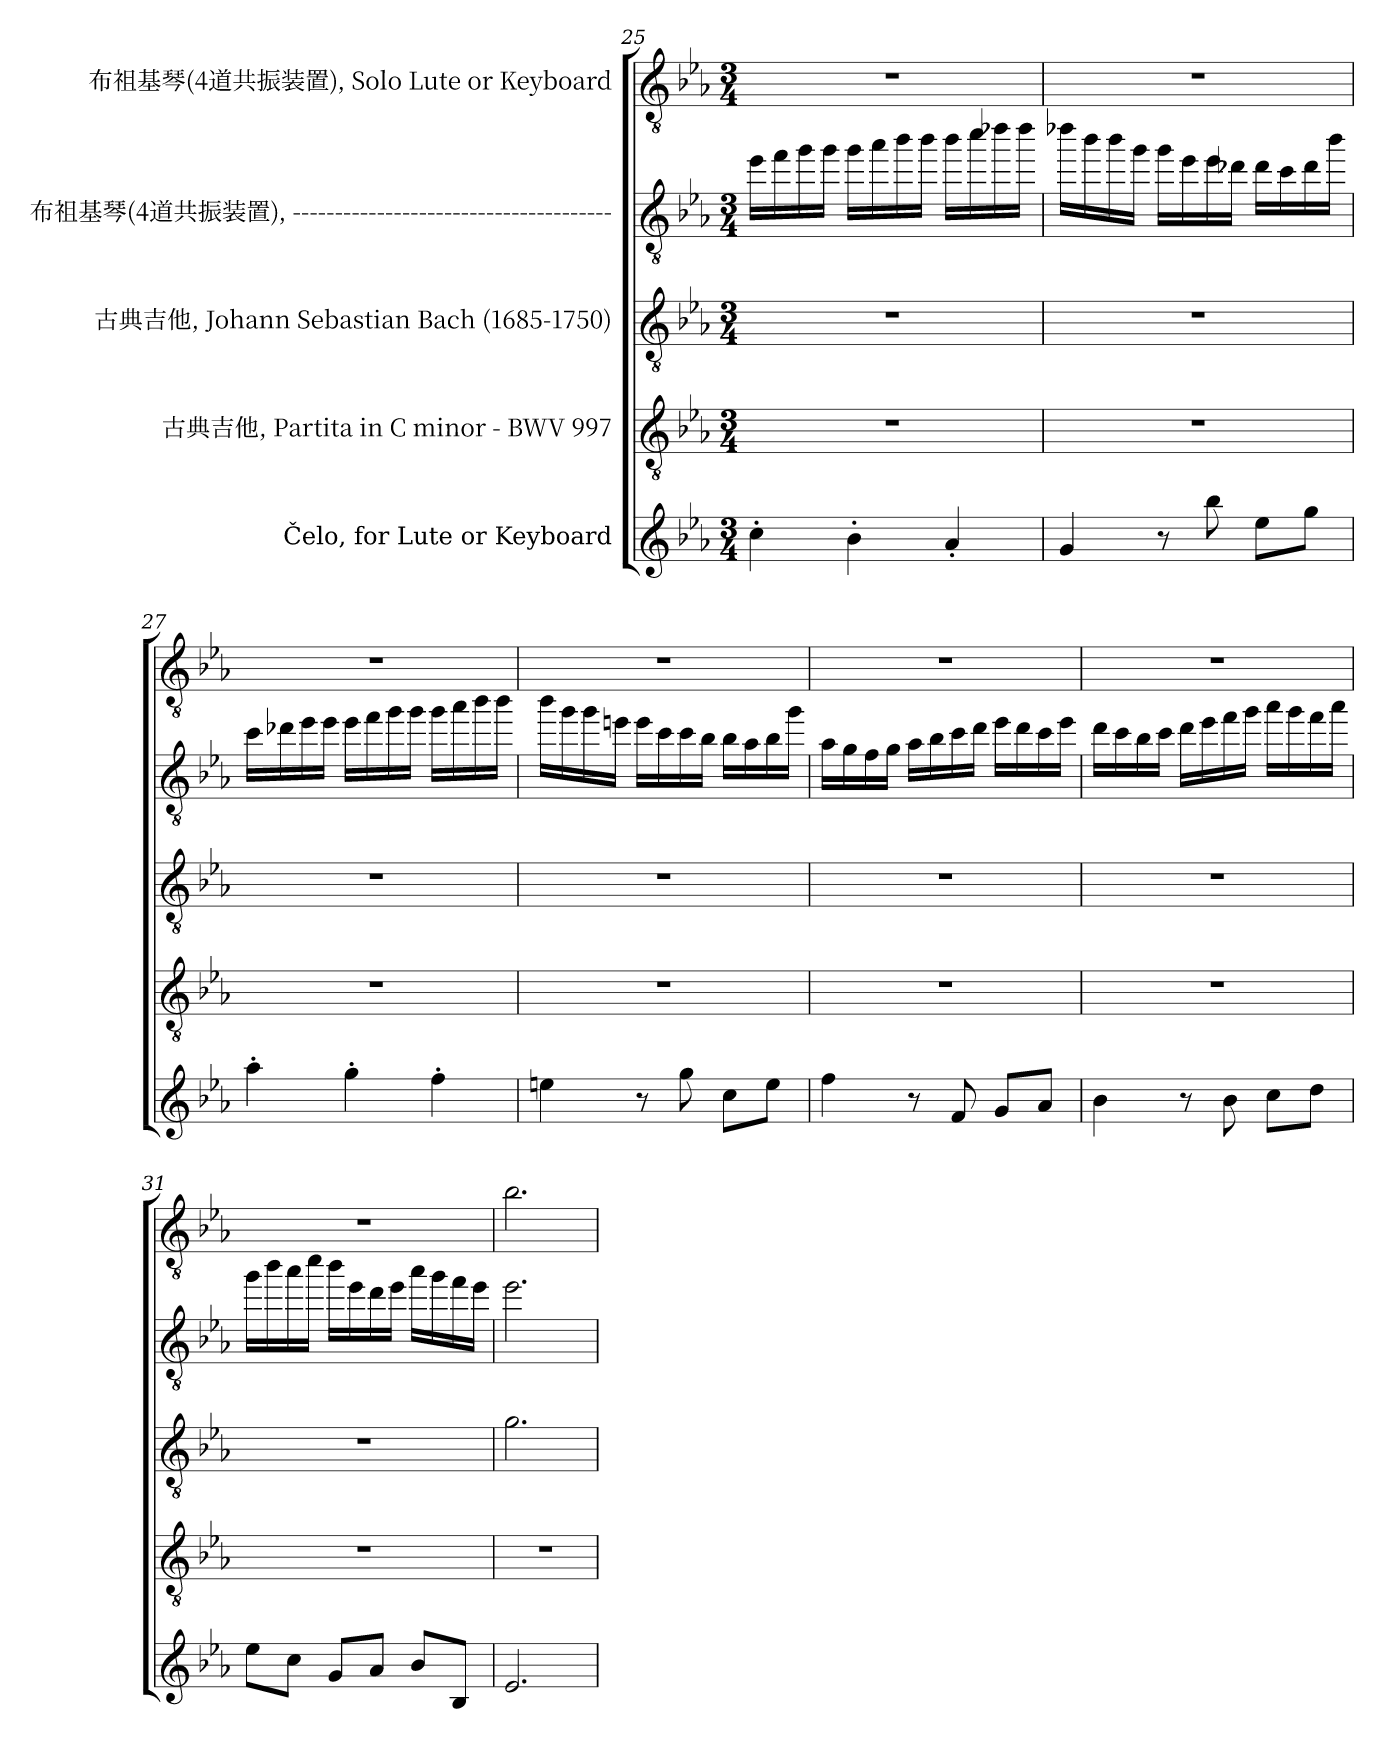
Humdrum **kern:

**kern	**kern	**kern	**kern	**kern
*part5	*part4	*part3	*part2	*part1
*staff5	*staff4	*staff3	*staff2	*staff1
*I"Čelo, for Lute or Keyboard	*I"古典吉他, Partita in C minor - BWV 997	*I"古典吉他, Johann Sebastian Bach  (1685-1750)	*I"布祖基琴(4道共振装置), --------------------------------------	*I"布祖基琴(4道共振装置), Solo Lute or Keyboard
!!LO:PB:g=z
*clefG2	*clefGv2	*clefGv2	*clefGv2	*clefGv2
*ITrd14c24	*	*	*	*
*k[b-e-a-]	*k[b-e-a-]	*k[b-e-a-]	*k[b-e-a-]	*k[b-e-a-]
*M3/4	*M3/4	*M3/4	*M3/4	*M3/4
=25	=25	=25	=25	=25
4C'\	2.r	2.r	16ee-\LL	2.r
.	.	.	16ff\	.
.	.	.	16gg\	.
.	.	.	16gg\JJ	.
4BB-'\	.	.	16gg\LL	.
.	.	.	16aa-\	.
.	.	.	16bb-\	.
.	.	.	16bb-\JJ	.
4AA-'/	.	.	16bb-\LL	.
.	.	.	16ccc\	.
.	.	.	16ddd-X\	.
.	.	.	16ddd-\JJ	.
=26	=26	=26	=26	=26
4GG/	2.r	2.r	16ddd-X\LL	2.r
.	.	.	16bb-\	.
.	.	.	16bb-\	.
.	.	.	16gg\JJ	.
8r	.	.	16gg\LL	.
.	.	.	16ee-\	.
8B-\	.	.	16ee-\	.
.	.	.	16dd-X\JJ	.
8E-\L	.	.	16dd-\LL	.
.	.	.	16cc\	.
8G\J	.	.	16dd-\	.
.	.	.	16bb-\JJ	.
!!LO:LB:g=z
=27	=27	=27	=27	=27
4A-'\	2.r	2.r	16cc\LL	2.r
.	.	.	16dd-X\	.
.	.	.	16ee-\	.
.	.	.	16ee-\JJ	.
4G'\	.	.	16ee-\LL	.
.	.	.	16ff\	.
.	.	.	16gg\	.
.	.	.	16gg\JJ	.
4F'\	.	.	16gg\LL	.
.	.	.	16aa-\	.
.	.	.	16bb-\	.
.	.	.	16bb-\JJ	.
=28	=28	=28	=28	=28
4En\	2.r	2.r	16bb-\LL	2.r
.	.	.	16gg\	.
.	.	.	16gg\	.
.	.	.	16een\JJ	.
8r	.	.	16ee\LL	.
.	.	.	16cc\	.
8G\	.	.	16cc\	.
.	.	.	16b-\JJ	.
8C\L	.	.	16b-\LL	.
.	.	.	16a-\	.
8E\J	.	.	16b-\	.
.	.	.	16gg\JJ	.
!!LO:PB:g=z
=29	=29	=29	=29	=29
4F\	2.r	2.r	16a-\LL	2.r
.	.	.	16g\	.
.	.	.	16f\	.
.	.	.	16g\JJ	.
8r	.	.	16a-\LL	.
.	.	.	16b-\	.
8FF/	.	.	16cc\	.
.	.	.	16dd\JJ	.
8GG/L	.	.	16ee-\LL	.
.	.	.	16dd\	.
8AA-/J	.	.	16cc\	.
.	.	.	16ee-\JJ	.
=30	=30	=30	=30	=30
4BB-\	2.r	2.r	16dd\LL	2.r
.	.	.	16cc\	.
.	.	.	16b-\	.
.	.	.	16cc\JJ	.
8r	.	.	16dd\LL	.
.	.	.	16ee-\	.
8BB-\	.	.	16ff\	.
.	.	.	16gg\JJ	.
8C\L	.	.	16aa-\LL	.
.	.	.	16gg\	.
8D\J	.	.	16ff\	.
.	.	.	16aa-\JJ	.
!!LO:LB:g=z
=31	=31	=31	=31	=31
8E-\L	2.r	2.r	16gg\LL	2.r
.	.	.	16bb-\	.
8C\J	.	.	16aa-\	.
.	.	.	16ccc\JJ	.
8GG/L	.	.	16bb-\LL	.
.	.	.	16ee-\	.
8AA-/J	.	.	16dd\	.
.	.	.	16ee-\JJ	.
8BB-/L	.	.	16aa-\LL	.
.	.	.	16gg\	.
8BBB-/J	.	.	16ff\	.
.	.	.	16ee-\JJ	.
=32	=32	=32	=32	=32
2.EE-/	2.r	2.g\	2.ee-\	2.b-\
=	=	=	=	=
*-	*-	*-	*-	*-
